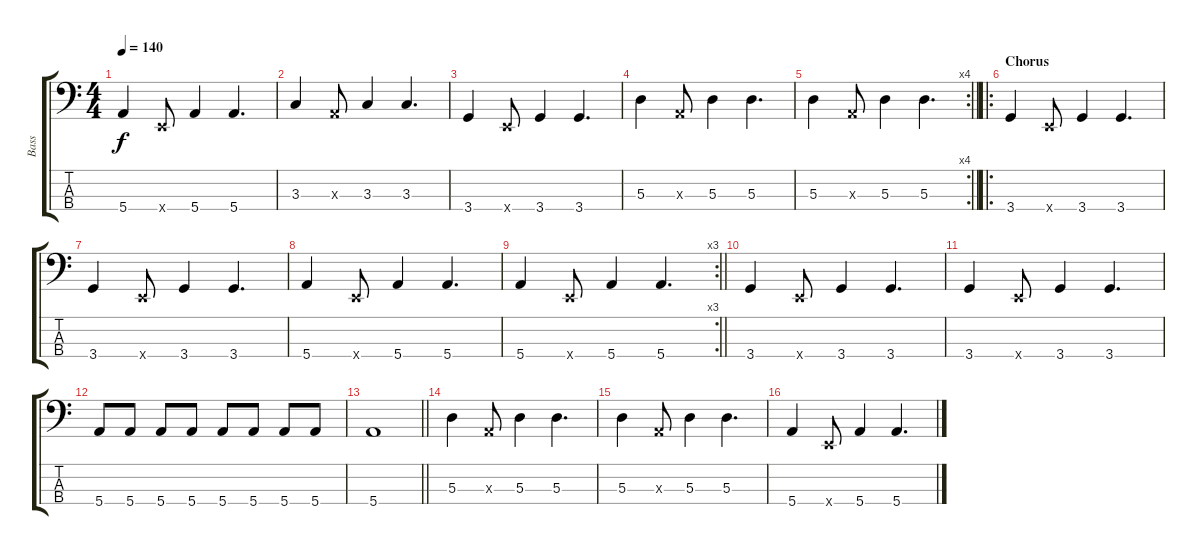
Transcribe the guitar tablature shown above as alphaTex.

\track ("Bass" "Bass") {instrument electricbassfinger}
\staff {score tabs}
\tuning (G2 D2 A1 E1) {hide}
\ts (4 4)
\tempo 140
\clef f4
\ks c
5.4.4{dy f} 0.4{x}.8 5.4.4 5.4.4{d} |
3.3.4 0.3{x}.8 3.3.4 3.3.4{d} |
3.4.4 0.4{x}.8 3.4.4 3.4.4{d} |
5.3.4 0.3{x}.8 5.3.4 5.3.4{d} |
\rc 4
\barLineRight lightlight
5.3.4 0.3{x}.8 5.3.4 5.3.4{d} |
\ro
\section ("" "Chorus")
3.4.4 0.4{x}.8 3.4.4 3.4.4{d} |
3.4.4 0.4{x}.8 3.4.4 3.4.4{d} |
5.4.4 0.4{x}.8 5.4.4 5.4.4{d} |
\rc 3
\barLineRight lightlight
5.4.4 0.4{x}.8 5.4.4 5.4.4{d} |
3.4.4 0.4{x}.8 3.4.4 3.4.4{d} |
3.4.4 0.4{x}.8 3.4.4 3.4.4{d} |
5.4.8 5.4.8 5.4.8 5.4.8 5.4.8 5.4.8 5.4.8 5.4.8 |
\barLineRight lightlight
5.4.1 |
5.3.4 0.3{x}.8 5.3.4 5.3.4{d} |
5.3.4 0.3{x}.8 5.3.4 5.3.4{d} |
5.4.4 0.4{x}.8 5.4.4 5.4.4{d}
